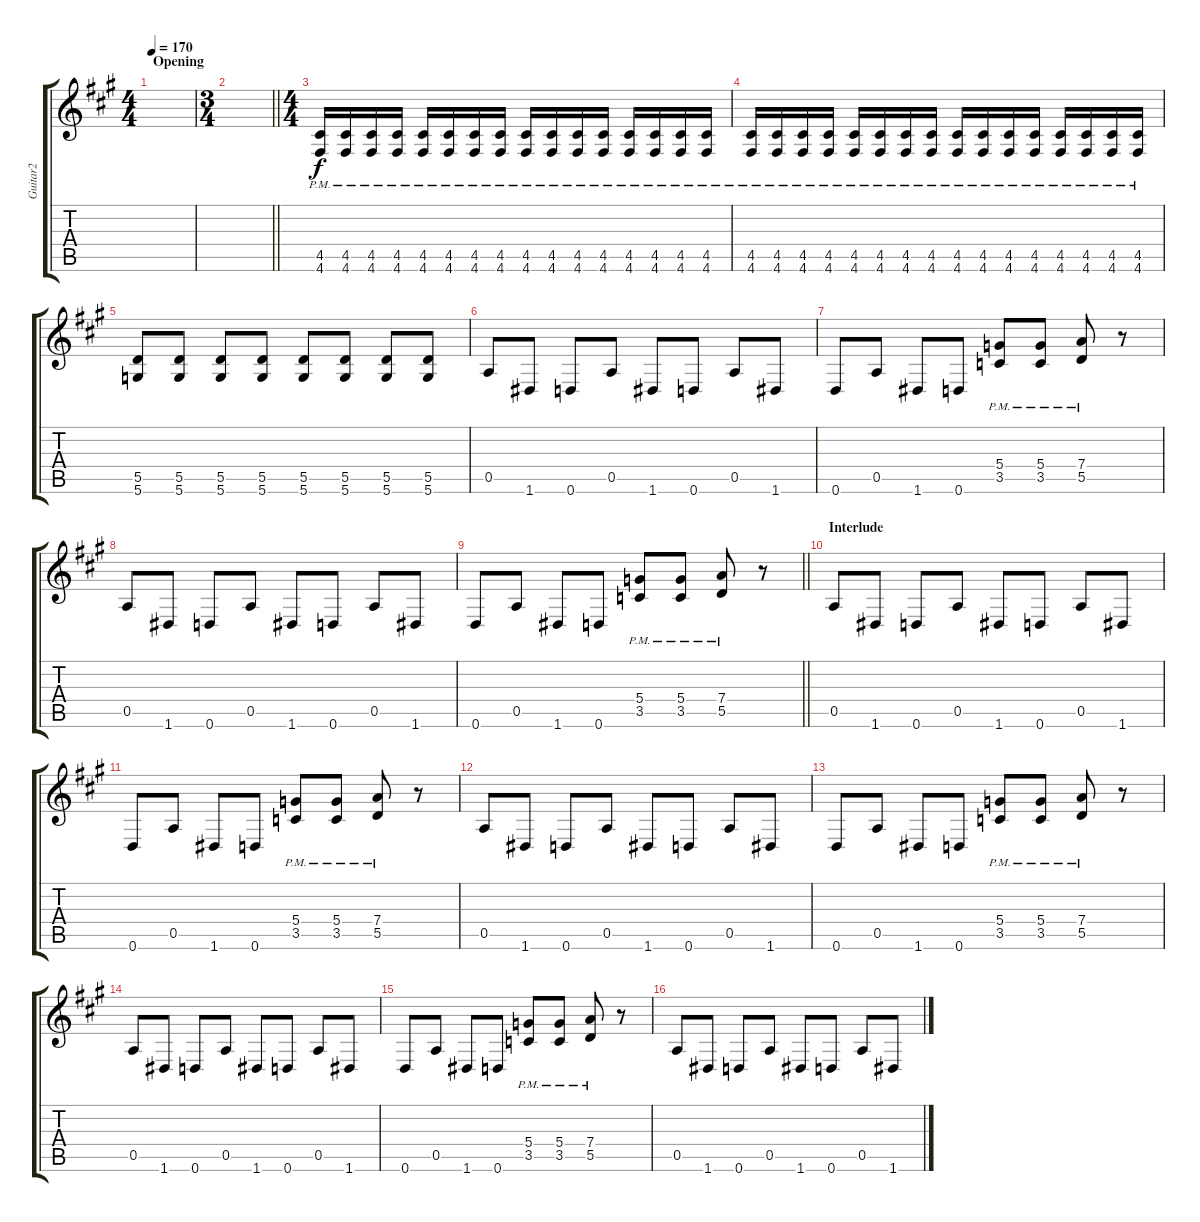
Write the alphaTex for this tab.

\track ("Guitar2" "Guitar2") {instrument distortionguitar}
\staff {score tabs}
\tuning (E4 B3 G3 D3 A2 D2) {hide}
\ts (4 4)
\section ("" "Opening")
\tempo 170
\clef g2
\ks f#minor
|
\ts (3 4)
\barLineRight lightlight
|
\ts (4 4)
(4.5{pm} 4.6{pm}).16 (4.5{pm} 4.6{pm}).16 (4.5{pm} 4.6{pm}).16 (4.5{pm} 4.6{pm}).16 (4.5{pm} 4.6{pm}).16 (4.5{pm} 4.6{pm}).16 (4.5{pm} 4.6{pm}).16 (4.5{pm} 4.6{pm}).16 (4.5{pm} 4.6{pm}).16 (4.5{pm} 4.6{pm}).16 (4.5{pm} 4.6{pm}).16 (4.5{pm} 4.6{pm}).16 (4.5{pm} 4.6{pm}).16 (4.5{pm} 4.6{pm}).16 (4.5{pm} 4.6{pm}).16 (4.5{pm} 4.6{pm}).16 |
(4.5{pm} 4.6{pm}).16 (4.5{pm} 4.6{pm}).16 (4.5{pm} 4.6{pm}).16 (4.5{pm} 4.6{pm}).16 (4.5{pm} 4.6{pm}).16 (4.5{pm} 4.6{pm}).16 (4.5{pm} 4.6{pm}).16 (4.5{pm} 4.6{pm}).16 (4.5{pm} 4.6{pm}).16 (4.5{pm} 4.6{pm}).16 (4.5{pm} 4.6{pm}).16 (4.5{pm} 4.6{pm}).16 (4.5{pm} 4.6{pm}).16 (4.5{pm} 4.6{pm}).16 (4.5{pm} 4.6{pm}).16 (4.5{pm} 4.6{pm}).16 |
(5.5 5.6).8 (5.5 5.6).8 (5.5 5.6).8 (5.5 5.6).8 (5.5 5.6).8 (5.5 5.6).8 (5.5 5.6).8 (5.5 5.6).8 |
0.5.8 1.6.8 0.6.8 0.5.8 1.6.8 0.6.8 0.5.8 1.6.8 |
0.6.8 0.5.8 1.6.8 0.6.8 (5.4{pm} 3.5{pm}).8 (5.4{pm} 3.5{pm}).8 (7.4{pm} 5.5{pm}).8 r.8 |
0.5.8 1.6.8 0.6.8 0.5.8 1.6.8 0.6.8 0.5.8 1.6.8 |
\barLineRight lightlight
0.6.8 0.5.8 1.6.8 0.6.8 (5.4{pm} 3.5{pm}).8 (5.4{pm} 3.5{pm}).8 (7.4{pm} 5.5{pm}).8 r.8 |
\section ("" "Interlude")
0.5.8 1.6.8 0.6.8 0.5.8 1.6.8 0.6.8 0.5.8 1.6.8 |
0.6.8 0.5.8 1.6.8 0.6.8 (5.4{pm} 3.5{pm}).8 (5.4{pm} 3.5{pm}).8 (7.4{pm} 5.5{pm}).8 r.8 |
0.5.8 1.6.8 0.6.8 0.5.8 1.6.8 0.6.8 0.5.8 1.6.8 |
0.6.8 0.5.8 1.6.8 0.6.8 (5.4{pm} 3.5{pm}).8 (5.4{pm} 3.5{pm}).8 (7.4{pm} 5.5{pm}).8 r.8 |
0.5.8 1.6.8 0.6.8 0.5.8 1.6.8 0.6.8 0.5.8 1.6.8 |
0.6.8 0.5.8 1.6.8 0.6.8 (5.4{pm} 3.5{pm}).8 (5.4{pm} 3.5{pm}).8 (7.4{pm} 5.5{pm}).8 r.8 |
0.5.8 1.6.8 0.6.8 0.5.8 1.6.8 0.6.8 0.5.8 1.6.8
